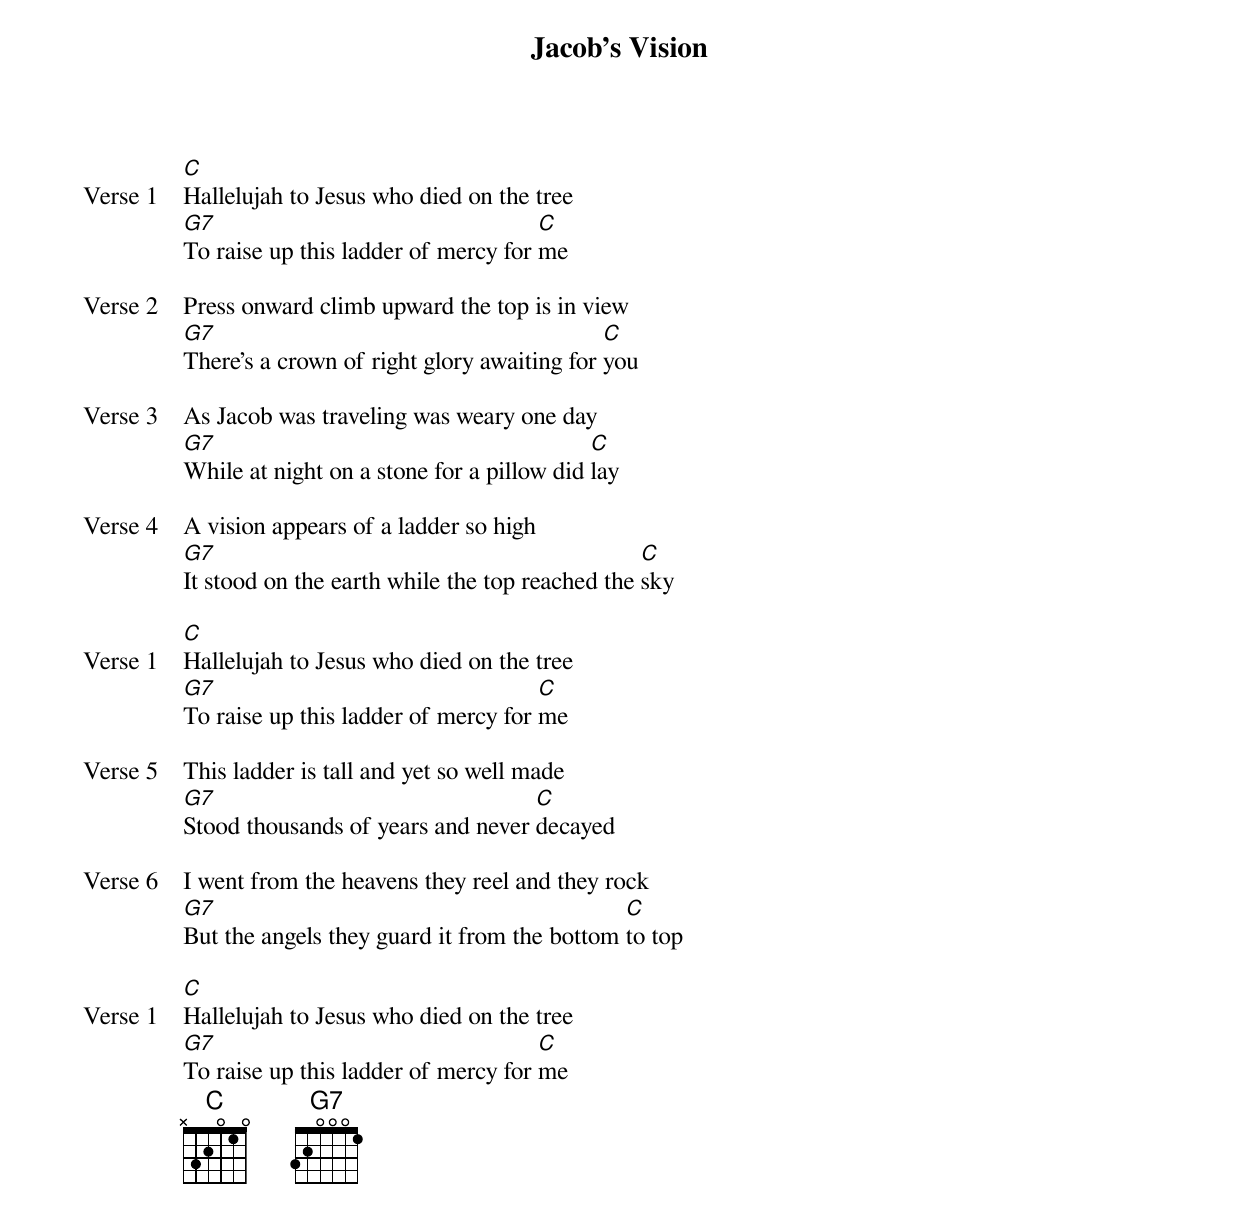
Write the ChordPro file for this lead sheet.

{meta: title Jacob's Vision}
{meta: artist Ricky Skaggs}
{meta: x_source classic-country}
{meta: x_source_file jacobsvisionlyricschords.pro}
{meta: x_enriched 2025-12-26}

{start_of_verse: Verse 1}
[C]Hallelujah to Jesus who died on the tree
[G7]To raise up this ladder of mercy for [C]me
{end_of_verse}

{start_of_verse: Verse 2}
Press onward climb upward the top is in view
[G7]There's a crown of right glory awaiting for [C]you
{end_of_verse}

{start_of_verse: Verse 3}
As Jacob was traveling was weary one day
[G7]While at night on a stone for a pillow did [C]lay
{end_of_verse}

{start_of_verse: Verse 4}
A vision appears of a ladder so high
[G7]It stood on the earth while the top reached the [C]sky
{end_of_verse}

{start_of_verse: Verse 1}
[C]Hallelujah to Jesus who died on the tree
[G7]To raise up this ladder of mercy for [C]me
{end_of_verse}

{start_of_verse: Verse 5}
This ladder is tall and yet so well made
[G7]Stood thousands of years and never [C]decayed
{end_of_verse}

{start_of_verse: Verse 6}
I went from the heavens they reel and they rock
[G7]But the angels they guard it from the bottom [C]to top
{end_of_verse}

{start_of_verse: Verse 1}
[C]Hallelujah to Jesus who died on the tree
[G7]To raise up this ladder of mercy for [C]me
{end_of_verse}
